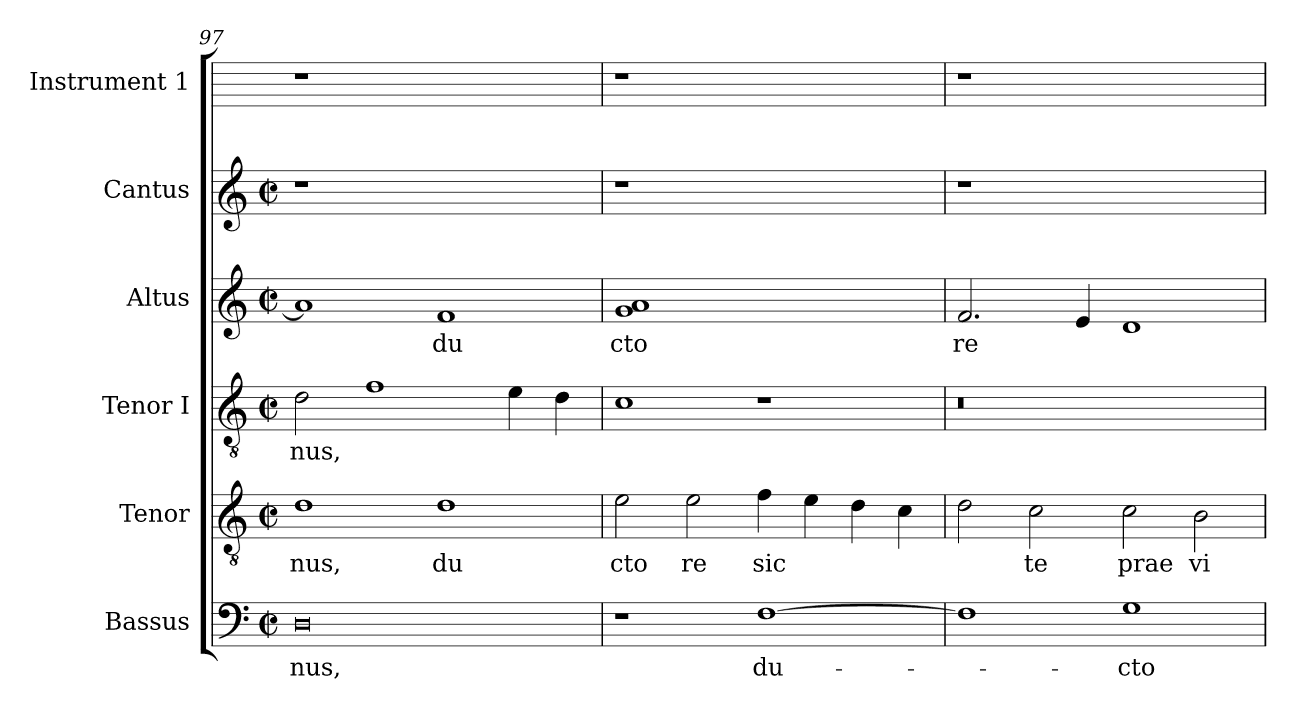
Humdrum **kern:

**kern	**text	**kern	**text	**kern	**text	**kern	**text	**kern	**kern
*part6	*part6	*part5	*part5	*part4	*part4	*part3	*part3	*part2	*part1
*staff6	*staff6	*staff5	*staff5	*staff4	*staff4	*staff3	*staff3	*staff2	*staff1
*I"Bassus	*	*I"Tenor	*	*I"Tenor I	*	*I"Altus	*	*I"Cantus	*I"Instrument 1
*I'Bassus	*	*I'Tenor	*	*I'Tenor I	*	*I'Altus	*	*I'Cantus	*
!!LO:PB:g=z
*clefF4	*	*clefGv2	*	*clefGv2	*	*clefG2	*	*clefG2	*
*M2/2	*	*M2/2	*	*M2/2	*	*M2/2	*	*M2/2	*
*met(c|)	*	*met(c|)	*	*met(c|)	*	*met(c|)	*	*met(c|)	*
=97	=97	=97	=97	=97	=97	=97	=97	=97	=97
!	!LO:LY:b:cj	!	!LO:LY:b:cj	!	!LO:LY:b	!	!	!	!
0D	nus,	1d	-nus,	2d\	nus,	1a]	.	1r	1r
.	.	.	.	1f	.	.	.	.	.
!	!	!	!LO:LY:b:cj	!	!	!	!LO:LY:b:cj	!	!
.	.	1d	du	.	.	1f	du	1ryy	1ryy
.	.	.	.	4e\	.	.	.	.	.
.	.	.	.	4d\	.	.	.	.	.
=98	=98	=98	=98	=98	=98	=98	=98	=98	=98
!	!	!	!LO:LY:b:cj	!	!	!	!LO:LY:b:cj	!	!
1r	.	2e\	cto	1c	.	1g 1a	cto	1r	1r
!	!	!	!LO:LY:b:cj	!	!	!	!	!	!
.	.	2e\	re	.	.	.	.	.	.
!	!LO:LY:b:cj	!	!LO:LY:b	!	!	!	!	!	!
[>1F	du-	4f\	sic	1r	.	1ryy	.	1ryy	1ryy
.	.	4e\	.	.	.	.	.	.	.
.	.	4d\	.	.	.	.	.	.	.
.	.	4c\	.	.	.	.	.	.	.
=99	=99	=99	=99	=99	=99	=99	=99	=99	=99
!	!	!	!	!	!	!	!LO:LY:b:cj	!	!
1F]	.	2d\	.	0r	.	2.f/	re	1r	1r
!	!	!	!LO:LY:b:cj	!	!	!	!	!	!
.	.	2c\	te	.	.	.	.	.	.
.	.	.	.	.	.	4e/	.	.	.
!	!LO:LY:b:cj	!	!LO:LY:b:cj	!	!	!	!	!	!
1G	-cto-	2c\	prae	.	.	1d	.	1ryy	1ryy
!	!	!	!LO:LY:b:cj	!	!	!	!	!	!
.	.	2B\	vi	.	.	.	.	.	.
=	=	=	=	=	=	=	=	=	=
*-	*-	*-	*-	*-	*-	*-	*-	*-	*-
